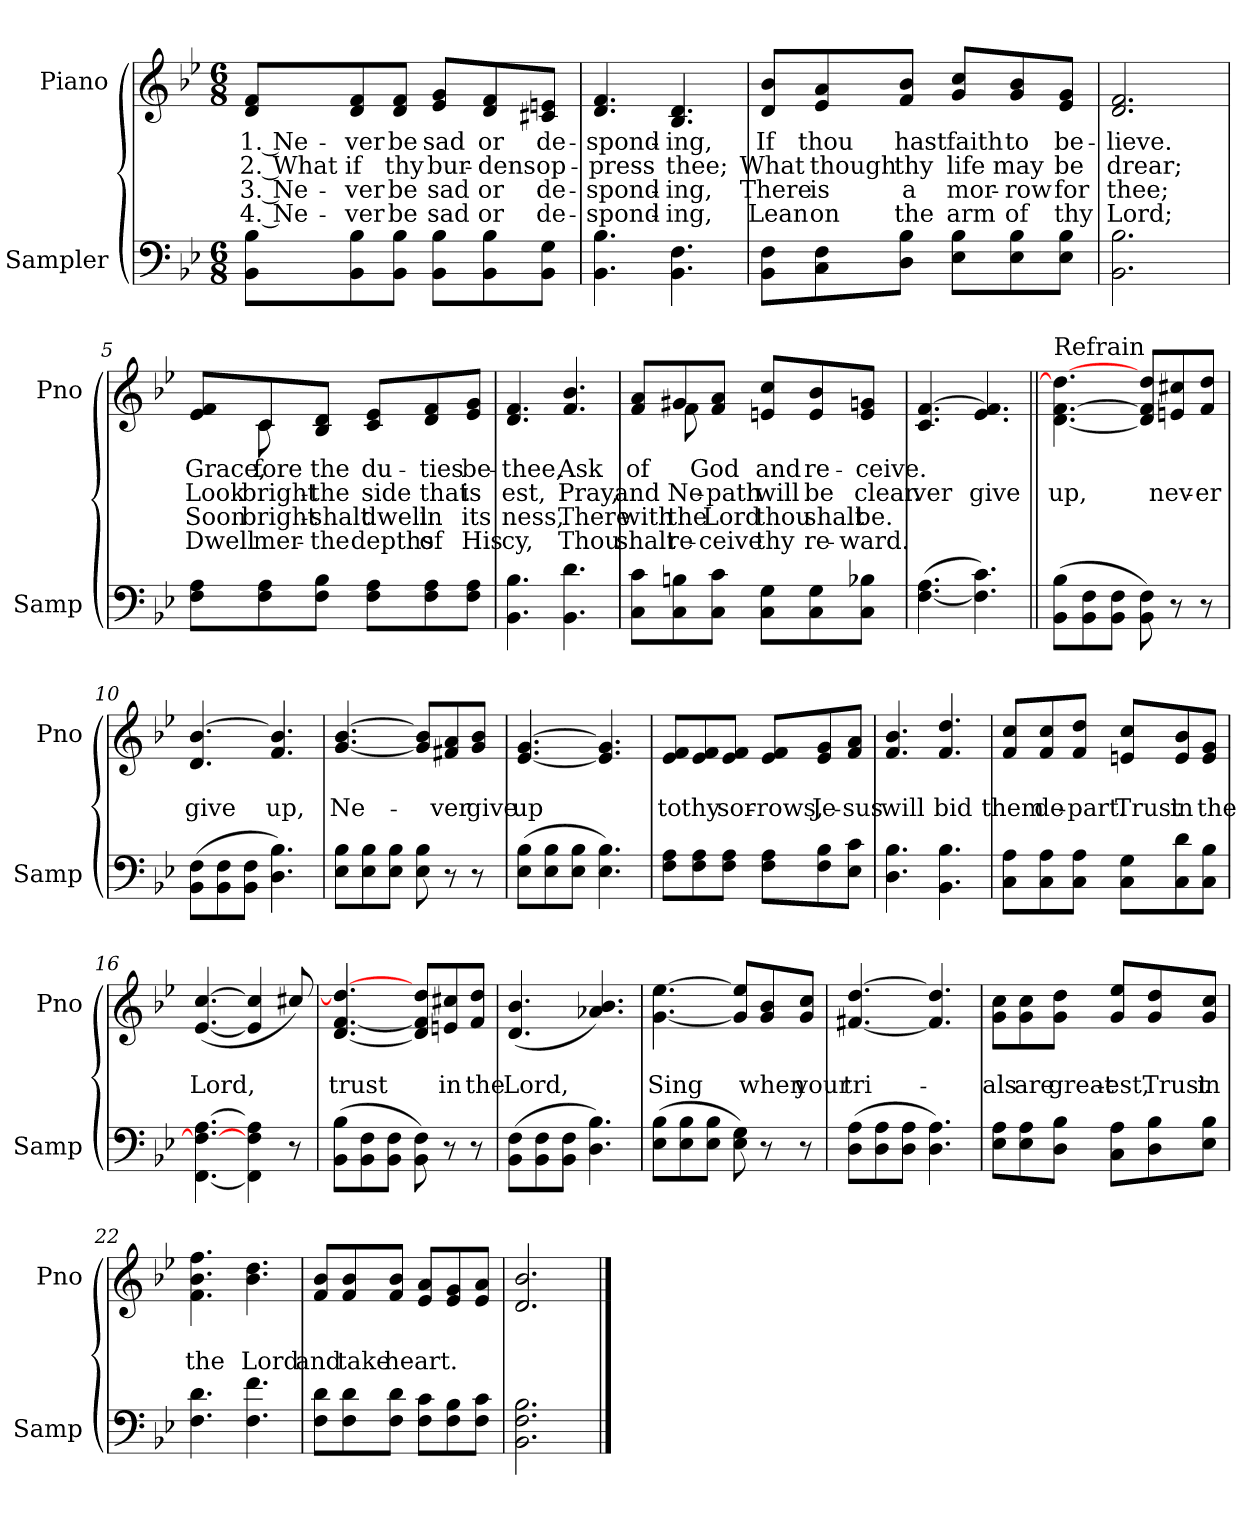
**kern	**kern	**text	**text	**text	**text
*part2	*part1	*part1	*part1	*part1	*part1
*staff2	*staff1	*staff1	*staff1	*staff1	*staff1
*I"Sampler	*I"Piano	*	*	*	*
*I'Samp	*I'Pno	*	*	*	*
*clefF4	*clefG2	*	*	*	*
*k[b-e-]	*k[b-e-]	*	*	*	*
*B-:	*B-:	*	*	*	*
*M6/8	*M6/8	*	*	*	*
=1	=1	=1	=1	=1	=1
8BB-\ 8B-\L	8d/ 8f/L	1. Ne-	2. What	3. Ne-	4. Ne-
8BB-\ 8B-\	8d/ 8f/	-ver	if	-ver	-ver
8BB-\ 8B-\J	8d/ 8f/J	be	thy	be	be
8BB-\ 8B-\L	8e-/ 8g/L	sad	bur-	sad	sad
8BB-\ 8B-\	8d/ 8f/	or	-dens	or	or
8BB-\ 8G\J	8c#X/ 8en/J	de-	op-	de-	de-
=2	=2	=2	=2	=2	=2
4.BB-\ 4.B-\	4.d/ 4.f/	-spond-	-press	-spond-	-spond-
4.BB-\ 4.F\	4.B-/ 4.d/	-ing,	thee;	-ing,	-ing,
=3	=3	=3	=3	=3	=3
8BB-\ 8F\L	8d/ 8b-/L	If	What	There	Lean
8C\ 8F\	8e-/ 8a/	thou	though	is	on
8D\ 8B-\J	8f/ 8b-/J	hast	thy	a	the
8E-\ 8B-\L	8g/ 8cc/L	faith	life	mor-	arm
8E-\ 8B-\	8g/ 8b-/	to	may	-row	of
8E-\ 8B-\J	8e-/ 8g/J	be-	be	for	thy
=4	=4	=4	=4	=4	=4
2.BB-\ 2.B-\	2.d/ 2.f/	-lieve.	drear;	thee;	Lord;
=5	=5	=5	=5	=5	=5
*	*^	*	*	*	*
8F\ 8A\L	8e-/ 8f/L	8ryy	Grace,	Look	Soon	Dwell
8F\ 8A\	8c/	8c	-fore	bright-	bright-	mer-
8F\ 8B-\J	8B-/ 8d/J	2ryy	the	the	shalt	the
8F\ 8A\L	8c/ 8e-/L	.	du-	side	dwell	depths
8F\ 8A\	8d/ 8f/	.	-ties	that	in	of
8F\ 8A\J	8e-/ 8g/J	.	be-	is	its	His
*	*v	*v	*	*	*	*
=6	=6	=6	=6	=6	=6
4.BB- 4.B-	4.d/ 4.f/	thee,	-est,	-ness,	-cy,
4.BB- 4.d	4.f/ 4.b-/	Ask	Pray,	There	Thou
=7	=7	=7	=7	=7	=7
*	*^	*	*	*	*
8C\ 8c\L	8f/ 8a/L	8ryy	of	and	with	shalt
8C\ 8Bn\	8g#X/	8f	.	Ne-	the	re-
8C\ 8c\J	8f/ 8a/J	2ryy	God	path	Lord	-ceive
8C\ 8G\L	8en/ 8cc/L	.	and	will	thou	thy
8C\ 8G\	8e/ 8b-/	.	re-	be	shalt	re-
8C\ 8B-X\J	8e/ 8gn/J	.	-ceive.	clear.	be.	-ward.
*	*v	*v	*	*	*	*
=8	=8	=8	=8	=8	=8
([4.F\ 4.A\	4.c/ [4.f/	.	-ver	.	.
4.F\] 4.c\)	4.e-/ 4.f/]	.	give	.	.
=9||	=9||	=9||	=9||	=9||	=9||
!	!LO:TX:t=Refrain	!	!	!	!
(8BB-\ 8B-\L	[4.d\ [4.f\ 4.dd\_	.	up,	.	.
8BB-\ 8F\	.	.	.	.	.
8BB-\ 8F\J	.	.	.	.	.
8BB-\ 8F\)	8d]/ 8f]/ 8dd/L	.	.	.	.
8r	8en/ 8cc#X/	.	nev-	.	.
8r	8f/ 8dd/J	.	-er	.	.
=10	=10	=10	=10	=10	=10
(8BB-\ 8F\L	4.d/ [4.b-/	.	give	.	.
8BB-\ 8F\	.	.	.	.	.
8BB-\ 8F\J	.	.	.	.	.
4.D\ 4.B-\)	4.f/ 4.b-/]	.	up,	.	.
=11	=11	=11	=11	=11	=11
8E-\ 8B-\L	[4.g/ [4.b-/	.	Ne-	.	.
8E-\ 8B-\	.	.	.	.	.
8E-\ 8B-\J	.	.	.	.	.
8E-\ 8B-\	8g]/ 8b-]/L	.	.	.	.
8r	8f#X/ 8a/	.	-ver	.	.
8r	8g/ 8b-/J	.	give	.	.
=12	=12	=12	=12	=12	=12
(8E-\ 8B-\L	[4.e-/ [4.g/	.	up	.	.
8E-\ 8B-\	.	.	.	.	.
8E-\ 8B-\J	.	.	.	.	.
4.E-\ 4.B-\)	4.e-/] 4.g/]	.	.	.	.
=13	=13	=13	=13	=13	=13
8F\ 8A\L	8e-/ 8f/L	.	to	.	.
8F\ 8A\	8e-/ 8f/	.	thy	.	.
8F\ 8A\J	8e-/ 8f/J	.	sor-	.	.
8F\ 8A\L	8e-/ 8f/L	.	-rows,	.	.
8F\ 8B-\	8e-/ 8g/	.	Je-	.	.
8E-\ 8c\J	8f/ 8a/J	.	-sus	.	.
=14	=14	=14	=14	=14	=14
4.D\ 4.B-\	4.f/ 4.b-/	.	will	.	.
4.BB-\ 4.B-\	4.f/ 4.dd/	.	bid	.	.
=15	=15	=15	=15	=15	=15
8C\ 8A\L	8f/ 8cc/L	.	them	.	.
8C\ 8A\	8f/ 8cc/	.	de-	.	.
8C\ 8A\J	8f/ 8dd/J	.	-part.	.	.
8C\ 8G\L	8en/ 8cc/L	.	Trust	.	.
8C\ 8d\	8e/ 8b-/	.	in	.	.
8C\ 8B-\J	8e/ 8g/J	.	the	.	.
=16	=16	=16	=16	=16	=16
[4.FF\ 4.F\_ [4.A\	([4.e-/ [4.cc/	.	Lord,	.	.
4FF\] 4F\ 4A\]	4e-/] 4cc/]	.	.	.	.
8r	8cc#X/)	.	.	.	.
=17	=17	=17	=17	=17	=17
(8BB-\ 8B-\L	[4.d/ [4.f/ 4.dd/_	.	trust	.	.
8BB-\ 8F\	.	.	.	.	.
8BB-\ 8F\J	.	.	.	.	.
8BB-\ 8F\)	8d]/ 8f]/ 8dd/L	.	.	.	.
8r	8en/ 8cc#X/	.	in	.	.
8r	8f/ 8dd/J	.	the	.	.
=18	=18	=18	=18	=18	=18
(8BB-\ 8F\L	(4.d/ 4.b-/	.	Lord,	.	.
8BB-\ 8F\	.	.	.	.	.
8BB-\ 8F\J	.	.	.	.	.
4.D\ 4.B-\)	4.a-X/ 4.b-/)	.	.	.	.
=19	=19	=19	=19	=19	=19
(8E-\ 8B-\L	[4.g\ [4.ee-\	.	Sing	.	.
8E-\ 8B-\	.	.	.	.	.
8E-\ 8B-\J	.	.	.	.	.
8E-\ 8G\)	8g]/ 8ee-]/L	.	.	.	.
8r	8g/ 8b-/	.	when	.	.
8r	8g/ 8cc/J	.	your	.	.
=20	=20	=20	=20	=20	=20
(8D\ 8A\L	[4.f#X/ [4.dd/	.	tri-	.	.
8D\ 8A\	.	.	.	.	.
8D\ 8A\J	.	.	.	.	.
4.D\ 4.A\)	4.f#/] 4.dd/]	.	.	.	.
=21	=21	=21	=21	=21	=21
8E-\ 8A\L	8g\ 8cc\L	.	-als	.	.
8E-\ 8A\	8g\ 8cc\	.	are	.	.
8D\ 8B-\J	8g\ 8dd\J	.	great-	.	.
8C\ 8A\L	8g/ 8ee-/L	.	-est,	.	.
8D\ 8B-\	8g/ 8dd/	.	Trust	.	.
8E-\ 8B-\J	8g/ 8cc/J	.	in	.	.
=22	=22	=22	=22	=22	=22
4.F\ 4.d\	4.f\ 4.b-\ 4.ff\	.	the	.	.
4.F\ 4.f\	4.b-\ 4.dd\	.	Lord	.	.
=23	=23	=23	=23	=23	=23
8F\ 8d\L	8f/ 8b-/L	.	and	.	.
8F\ 8d\	8f/ 8b-/	.	take	.	.
8F\ 8d\J	8f/ 8b-/J	.	heart.	.	.
8F\ 8c\L	8e-/ 8a/L	.	.	.	.
8F\ 8B-\	8e-/ 8g/	.	.	.	.
8F\ 8c\J	8e-/ 8a/J	.	.	.	.
=24	=24	=24	=24	=24	=24
2.BB-\ 2.F\ 2.B-\	2.d/ 2.b-/	.	.	.	.
==	==	==	==	==	==
*-	*-	*-	*-	*-	*-
